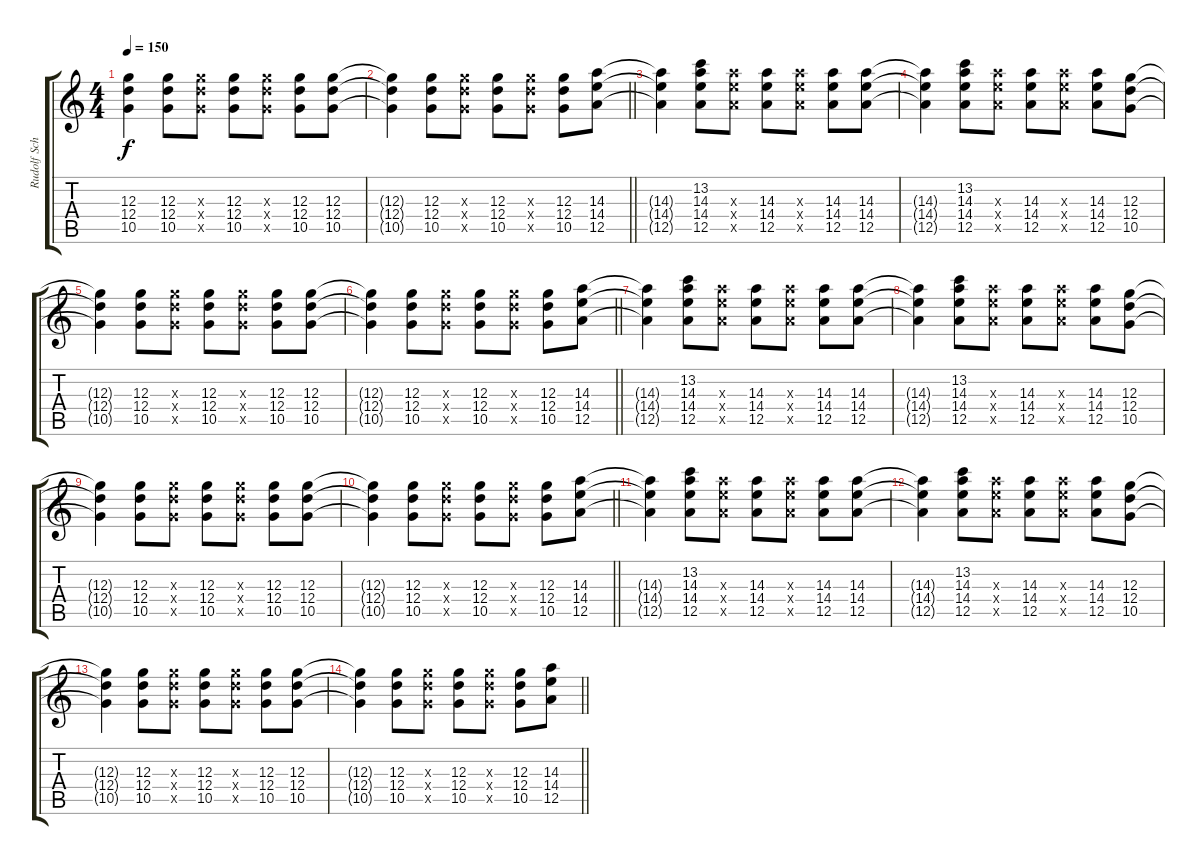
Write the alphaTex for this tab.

\track ("Rudolf Scheneker" "Rudolf Sch") {instrument electricguitarclean}
\staff {score tabs}
\tuning (E4 B3 G3 D3 A2 E2) {hide}
\ts (4 4)
\tempo 150
\clef g2
\ks c
(12.3{t} 12.4{t} 10.5{t}).4{dy f} (12.3 12.4 10.5).8 (12.3{x} 12.4{x} 10.5{x}).8 (12.3 12.4 10.5).8 (12.3{x} 12.4{x} 10.5{x}).8 (12.3 12.4 10.5).8 (12.3 12.4 10.5).8 |
\barLineRight lightlight
(12.3{t} 12.4{t} 10.5{t}).4 (12.3 12.4 10.5).8 (12.3{x} 12.4{x} 10.5{x}).8 (12.3 12.4 10.5).8 (12.3{x} 12.4{x} 10.5{x}).8 (12.3 12.4 10.5).8 (14.3 14.4 12.5).8 |
(14.3{t} 14.4{t} 12.5{t}).4 (13.2 14.3 14.4 12.5).8 (14.3{x} 14.4{x} 12.5{x}).8 (14.3 14.4 12.5).8 (14.3{x} 14.4{x} 12.5{x}).8 (14.3 14.4 12.5).8 (14.3 14.4 12.5).8 |
(14.3{t} 14.4{t} 12.5{t}).4 (13.2 14.3 14.4 12.5).8 (14.3{x} 14.4{x} 12.5{x}).8 (14.3 14.4 12.5).8 (14.3{x} 14.4{x} 12.5{x}).8 (14.3 14.4 12.5).8 (12.3 12.4 10.5).8 |
(12.3{t} 12.4{t} 10.5{t}).4 (12.3 12.4 10.5).8 (12.3{x} 12.4{x} 10.5{x}).8 (12.3 12.4 10.5).8 (12.3{x} 12.4{x} 10.5{x}).8 (12.3 12.4 10.5).8 (12.3 12.4 10.5).8 |
\barLineRight lightlight
(12.3{t} 12.4{t} 10.5{t}).4 (12.3 12.4 10.5).8 (12.3{x} 12.4{x} 10.5{x}).8 (12.3 12.4 10.5).8 (12.3{x} 12.4{x} 10.5{x}).8 (12.3 12.4 10.5).8 (14.3 14.4 12.5).8 |
(14.3{t} 14.4{t} 12.5{t}).4 (13.2 14.3 14.4 12.5).8 (14.3{x} 14.4{x} 12.5{x}).8 (14.3 14.4 12.5).8 (14.3{x} 14.4{x} 12.5{x}).8 (14.3 14.4 12.5).8 (14.3 14.4 12.5).8 |
(14.3{t} 14.4{t} 12.5{t}).4 (13.2 14.3 14.4 12.5).8 (14.3{x} 14.4{x} 12.5{x}).8 (14.3 14.4 12.5).8 (14.3{x} 14.4{x} 12.5{x}).8 (14.3 14.4 12.5).8 (12.3 12.4 10.5).8 |
(12.3{t} 12.4{t} 10.5{t}).4 (12.3 12.4 10.5).8 (12.3{x} 12.4{x} 10.5{x}).8 (12.3 12.4 10.5).8 (12.3{x} 12.4{x} 10.5{x}).8 (12.3 12.4 10.5).8 (12.3 12.4 10.5).8 |
\barLineRight lightlight
(12.3{t} 12.4{t} 10.5{t}).4 (12.3 12.4 10.5).8 (12.3{x} 12.4{x} 10.5{x}).8 (12.3 12.4 10.5).8 (12.3{x} 12.4{x} 10.5{x}).8 (12.3 12.4 10.5).8 (14.3 14.4 12.5).8{volume 0} |
(14.3{t} 14.4{t} 12.5{t}).4 (13.2 14.3 14.4 12.5).8 (14.3{x} 14.4{x} 12.5{x}).8 (14.3 14.4 12.5).8 (14.3{x} 14.4{x} 12.5{x}).8 (14.3 14.4 12.5).8 (14.3 14.4 12.5).8 |
(14.3{t} 14.4{t} 12.5{t}).4 (13.2 14.3 14.4 12.5).8 (14.3{x} 14.4{x} 12.5{x}).8 (14.3 14.4 12.5).8 (14.3{x} 14.4{x} 12.5{x}).8 (14.3 14.4 12.5).8 (12.3 12.4 10.5).8 |
(12.3{t} 12.4{t} 10.5{t}).4 (12.3 12.4 10.5).8 (12.3{x} 12.4{x} 10.5{x}).8 (12.3 12.4 10.5).8 (12.3{x} 12.4{x} 10.5{x}).8 (12.3 12.4 10.5).8 (12.3 12.4 10.5).8 |
\barLineRight lightlight
(12.3{t} 12.4{t} 10.5{t}).4 (12.3 12.4 10.5).8 (12.3{x} 12.4{x} 10.5{x}).8 (12.3 12.4 10.5).8 (12.3{x} 12.4{x} 10.5{x}).8 (12.3 12.4 10.5).8 (14.3 14.4 12.5).8
